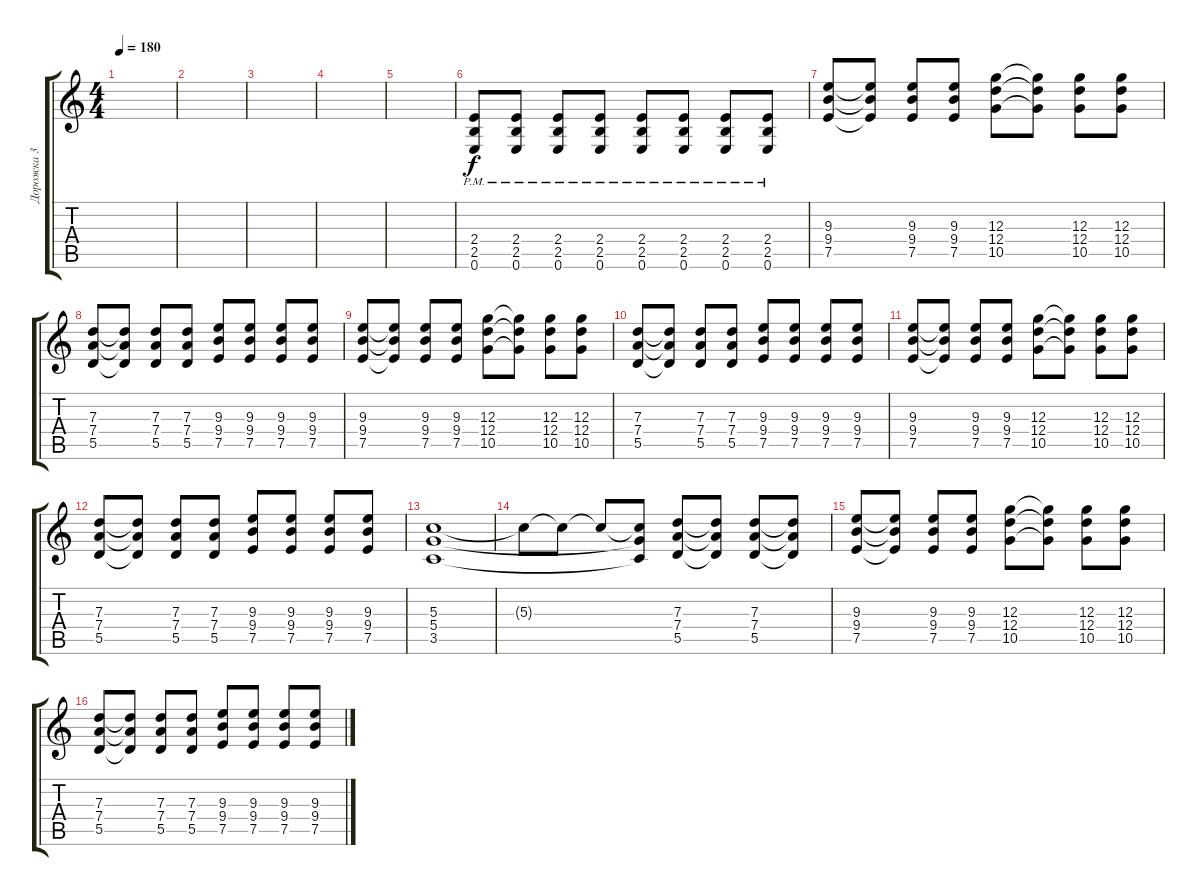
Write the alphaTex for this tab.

\track ("Дорожка 3" "Дорожка 3") {instrument distortionguitar}
\staff {score tabs}
\tuning (E4 B3 G3 D3 A2 E2) {hide}
\ts (4 4)
\tempo 180
\clef g2
\ks c
|
|
|
|
|
(2.4{pm} 2.5{pm} 0.6{pm}).8 (2.4{pm} 2.5{pm} 0.6{pm}).8 (2.4{pm} 2.5{pm} 0.6{pm}).8 (2.4{pm} 2.5{pm} 0.6{pm}).8 (2.4{pm} 2.5{pm} 0.6{pm}).8 (2.4{pm} 2.5{pm} 0.6{pm}).8 (2.4{pm} 2.5{pm} 0.6{pm}).8 (2.4{pm} 2.5{pm} 0.6{pm}).8 |
(9.3 9.4 7.5).8{volume 13} (9.3{t} 9.4{t} 7.5{t}).8 (9.3 9.4 7.5).8 (9.3 9.4 7.5).8 (12.3 12.4 10.5).8 (12.3{t} 12.4{t} 10.5{t}).8 (12.3 12.4 10.5).8 (12.3 12.4 10.5).8 |
(7.3 7.4 5.5).8 (7.3{t} 7.4{t} 5.5{t}).8 (7.3 7.4 5.5).8 (7.3 7.4 5.5).8 (9.3 9.4 7.5).8 (9.3 9.4 7.5).8 (9.3 9.4 7.5).8 (9.3 9.4 7.5).8 |
(9.3 9.4 7.5).8 (9.3{t} 9.4{t} 7.5{t}).8 (9.3 9.4 7.5).8 (9.3 9.4 7.5).8 (12.3 12.4 10.5).8 (12.3{t} 12.4{t} 10.5{t}).8 (12.3 12.4 10.5).8 (12.3 12.4 10.5).8 |
(7.3 7.4 5.5).8 (7.3{t} 7.4{t} 5.5{t}).8 (7.3 7.4 5.5).8 (7.3 7.4 5.5).8 (9.3 9.4 7.5).8 (9.3 9.4 7.5).8 (9.3 9.4 7.5).8 (9.3 9.4 7.5).8 |
(9.3 9.4 7.5).8 (9.3{t} 9.4{t} 7.5{t}).8 (9.3 9.4 7.5).8 (9.3 9.4 7.5).8 (12.3 12.4 10.5).8 (12.3{t} 12.4{t} 10.5{t}).8 (12.3 12.4 10.5).8 (12.3 12.4 10.5).8 |
(7.3 7.4 5.5).8 (7.3{t} 7.4{t} 5.5{t}).8 (7.3 7.4 5.5).8 (7.3 7.4 5.5).8 (9.3 9.4 7.5).8 (9.3 9.4 7.5).8 (9.3 9.4 7.5).8 (9.3 9.4 7.5).8 |
(5.3 5.4 3.5).1 |
5.3{t}.8 5.3{t}.8 5.3{t}.8 (5.3{t} 5.4{t} 3.5{t}).8 (7.3 7.4 5.5).8 (7.3{t} 7.4{t} 5.5{t}).8 (7.3 7.4 5.5).8 (7.3{t} 7.4{t} 5.5{t}).8 |
(9.3 9.4 7.5).8{volume 13} (9.3{t} 9.4{t} 7.5{t}).8 (9.3 9.4 7.5).8 (9.3 9.4 7.5).8 (12.3 12.4 10.5).8 (12.3{t} 12.4{t} 10.5{t}).8 (12.3 12.4 10.5).8 (12.3 12.4 10.5).8 |
(7.3 7.4 5.5).8 (7.3{t} 7.4{t} 5.5{t}).8 (7.3 7.4 5.5).8 (7.3 7.4 5.5).8 (9.3 9.4 7.5).8 (9.3 9.4 7.5).8 (9.3 9.4 7.5).8 (9.3 9.4 7.5).8
